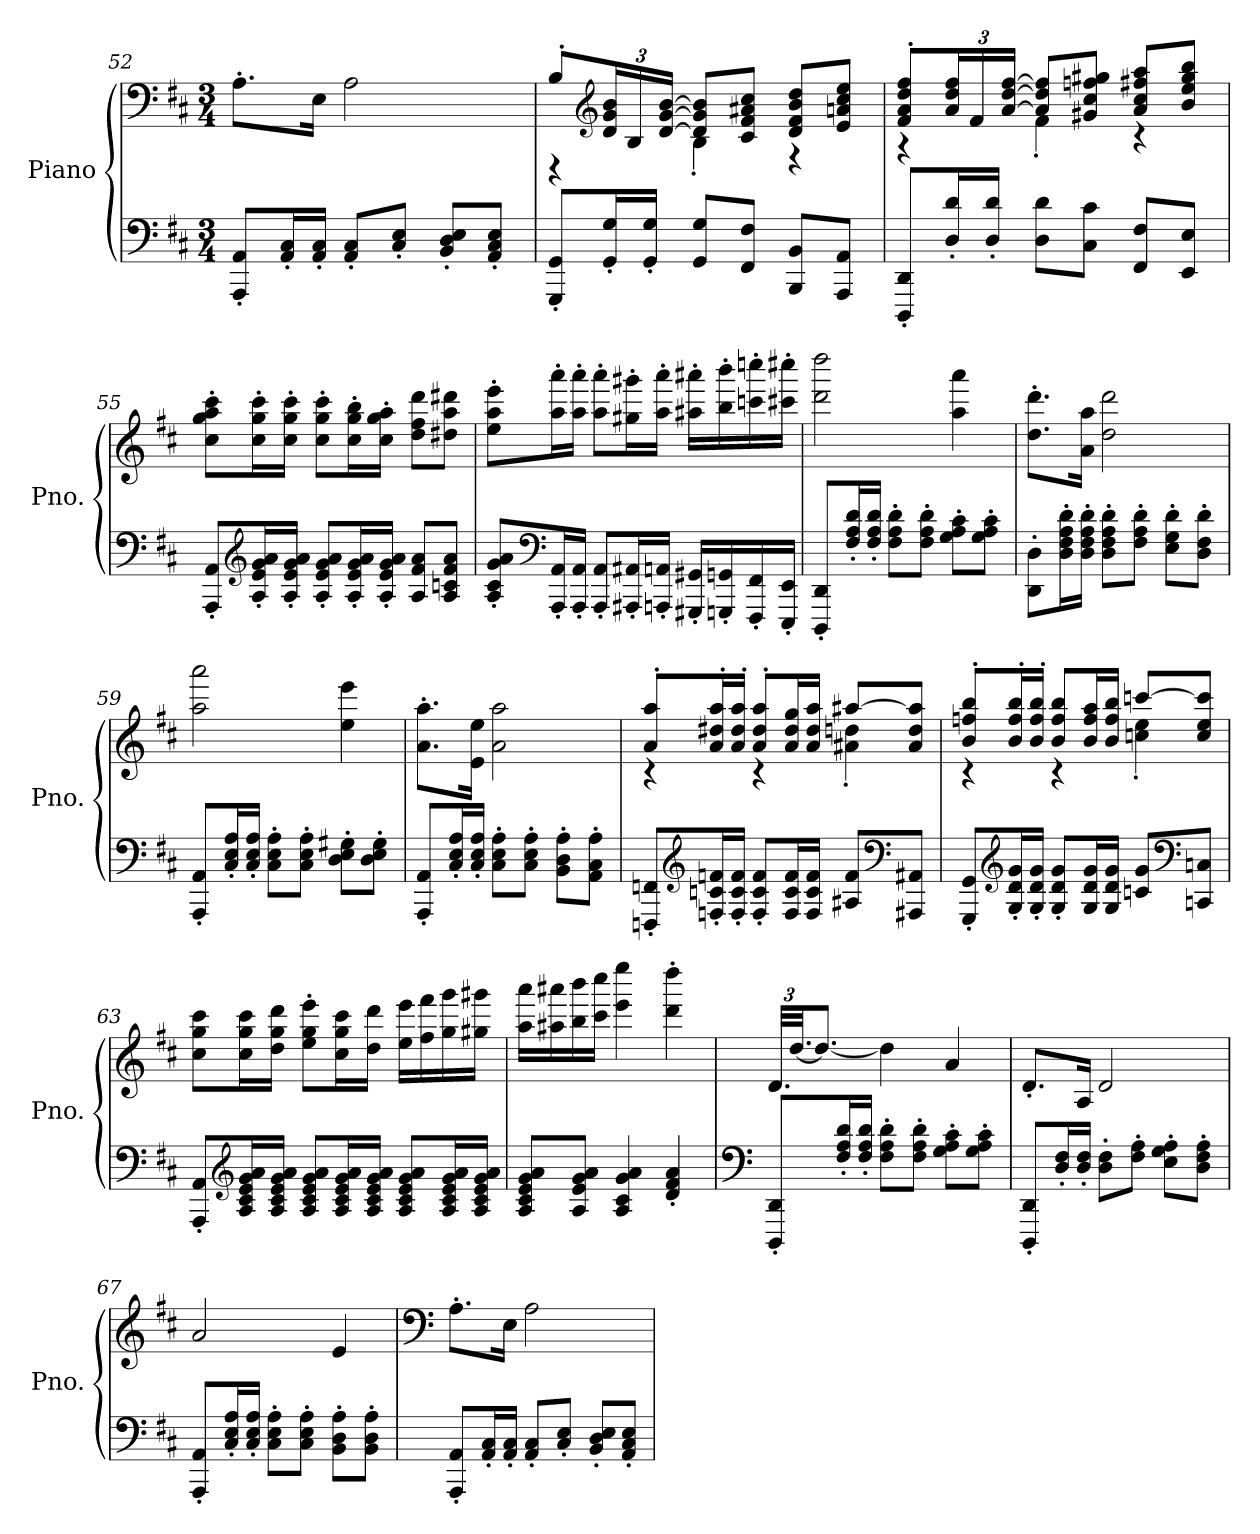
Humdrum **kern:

**kern	**kern
*part1	*part1
*staff2	*staff1
*I"Piano	*
*I'Pno.	*
*clefF4	*clefF4
*k[f#c#]	*k[f#c#]
*M3/4	*M3/4
=52	=52
8AAA/' 8AA/'L	8.A'\L
16AA/' 16C#/'L	.
16AA/' 16C#/'JJ	16E\Jk
8AA/' 8C#/'L	2A\
8C#/' 8E/'J	.
8BB/' 8D/' 8E/'L	.
8AA/' 8C#/' 8E/'J	.
=53	=53
*	*^
8GGG/' 8GG/'L	8B'/L	4r
*	*clefG2	*
*	*Xbrackettup	*
16GG/' 16G/'L	24d/ 24g/ 24b/L	.
.	24B/	.
16GG/' 16G/'JJ	.	.
.	[24d/ [24g/ [24b/JJ	.
8GG/ 8G/L	8d/] 8g/] 8b/]L	4B'\
8FF#/ 8F#/J	8c#/ 8f#/ 8a#X/ 8cc#/J	.
8BBB/ 8BB/L	8d/ 8f#/ 8b/ 8dd/L	4r
8AAA/ 8AA/J	8e/ 8an/ 8cc#/ 8ee/J	.
=54	=54	=54
8DDD/' 8DD/'L	8f#/' 8a/' 8dd/' 8ff#/'L	4r
16D/' 16d/'L	24a/ 24dd/ 24ff#/L	.
.	24f#/	.
16D/' 16d/'JJ	.	.
.	[24a/ [24dd/ [24ff#/JJ	.
8D\ 8d\L	8a/] 8dd/] 8ff#/]L	4f#'\
8C#\ 8c#\J	8g#X/ 8cc#/ 8ffn/ 8gg#X/J	.
8FF#/ 8F#/L	8a/ 8cc#/ 8ff#X/ 8aa/L	4r
8EE/ 8E/J	8b/ 8ee/ 8gg#/ 8bb/J	.
*	*v	*v
!!LO:LB:g=z
=55	=55
8AAA/' 8AA/'L	8cc#\' 8gg\' 8aa\' 8ccc#\'L
*clefG2	*
16A/' 16e/' 16g/' 16a/'L	16cc#\' 16gg\' 16ccc#\'L
16A/' 16e/' 16g/' 16a/'JJ	16cc#\' 16gg\' 16ccc#\'JJ
8A/' 8e/' 8g/' 8a/'L	8cc#\' 8gg\' 8ccc#\'L
16A/' 16e/' 16g/' 16a/'L	16cc#\' 16gg\' 16bb\'L
16A/' 16e/' 16g/' 16a/'JJ	16cc#\' 16gg\' 16aa\'JJ
8A/ 8f#/ 8a/L	8dd\ 8ff#\ 8ddd\L
8A/ 8cn/ 8f#/ 8a/J	8dd#X\ 8aa\ 8ddd#X\J
=56	=56
8A/' 8c#/' 8g/' 8a/'L	8ee\' 8aa\' 8eee\'L
*clefF4	*
16AAA/' 16AA/'L	16aa\' 16aaa\'L
16AAA/' 16AA/'JJ	16aa\' 16aaa\'JJ
8AAA/' 8AA/'L	8aa\' 8aaa\'L
16AAA#X/' 16AA#X/'L	16gg#X\' 16ggg#X\'L
16AAAn/' 16AAn/'JJ	16aa\' 16aaa\'JJ
16GGG#X/' 16GG#X/'LL	16aa#X\' 16aaa#X\'LL
16GGGn/' 16GGn/'	16bb\' 16bbb\'
16FFF#/' 16FF#/'	16cccn\' 16ccccn\'
16EEE/' 16EE/'JJ	16ccc#X\' 16cccc#X\'JJ
!!LO:LB:g=z
=57	=57
8DDD/' 8DD/'L	2ddd\ 2dddd\
16F#/' 16A/' 16d/'L	.
16F#/' 16A/' 16d/'JJ	.
8F#\' 8A\' 8d\'L	.
8F#\' 8A\' 8d\'J	.
8G\' 8A\' 8c#\'L	4aa\ 4aaa\
8G\' 8A\' 8c#\'J	.
=58	=58
8DD\' 8D\'L	8.dd\' 8.ddd\'L
16D\' 16F#\' 16A\' 16d\'L	.
16D\' 16F#\' 16A\' 16d\'JJ	16a\ 16aa\Jk
8D\' 8F#\' 8A\' 8d\'L	2dd\ 2ddd\
8F#\' 8A\' 8d\'J	.
8E\' 8G\' 8d\'L	.
8D\' 8F#\' 8d\'J	.
=59	=59
8AAA/' 8AA/'L	2aa\ 2aaa\
16C#/' 16E/' 16A/'L	.
16C#/' 16E/' 16A/'JJ	.
8C#\' 8E\' 8A\'L	.
8C#\' 8E\' 8A\'J	.
8D\' 8E\' 8G#X\'L	4ee\ 4eee\
8D\' 8E\' 8G#\'J	.
=60	=60
8AAA/' 8AA/'L	8.a\' 8.aa\'L
16C#/' 16E/' 16A/'L	.
16C#/' 16E/' 16A/'JJ	16e\ 16ee\Jk
8C#\' 8E\' 8A\'L	2a\ 2aa\
8C#\' 8E\' 8A\'J	.
8BB\' 8D\' 8A\'L	.
8AA\' 8C#\' 8A\'J	.
!!LO:LB:g=z
=61	=61
*	*^
8FFFn/' 8FFn/'L	8a/' 8aa/'L	4r
*clefG2	*	*
16Fn/' 16cn/' 16fn/'L	16a/' 16dd#X/' 16aa/'L	.
16F/' 16c/' 16f/'JJ	16a/' 16dd#/' 16aa/'JJ	.
8F/' 8c/' 8f/'L	8a/' 8dd#/' 8aa/'L	4r
16F/ 16c/ 16f/L	16a/ 16dd#/ 16gg/L	.
16F/ 16c/ 16f/JJ	16a/ 16dd#/ 16aa/JJ	.
8A#X/ 8f/L	[8aa#X/L	4a#X\' 4ddn\'
*clefF4	*	*
8AAA#X/ 8AA#X/J	8a#/ 8dd/ 8aa#/]J	.
=62	=62	=62
8GGG/' 8GG/'L	8b/' 8ffn/' 8bb/'L	4r
*clefG2	*	*
16G/' 16d/' 16g/'L	16b/' 16ff/' 16bb/'L	.
16G/' 16d/' 16g/'JJ	16b/' 16ff/' 16bb/'JJ	.
8G/' 8d/' 8g/'L	8b/ 8ff/ 8bb/L	4r
16G/ 16d/ 16g/L	16b/ 16ff/ 16aa/L	.
16G/ 16d/ 16g/JJ	16b/ 16ff/ 16bb/JJ	.
8cn/ 8g/L	[8cccn/L	4ccn\' 4ee\'
*clefF4	*	*
8CCn/ 8Cn/J	8cc/ 8ee/ 8ccc/]J	.
*	*v	*v
!!LO:PB:g=z
=63	=63
8AAA/' 8AA/'L	8cc#\ 8gg\ 8ccc#\L
*clefG2	*
16A/ 16c#/ 16e/ 16g/ 16a/L	16cc#\ 16gg\ 16ccc#\L
16A/ 16c#/ 16e/ 16g/ 16a/JJ	16dd\ 16gg\ 16ddd\JJ
8A/ 8c#/ 8e/ 8g/ 8a/L	8ee\' 8gg\' 8eee\'L
16A/ 16c#/ 16e/ 16g/ 16a/L	16cc#\ 16gg\ 16ccc#\L
16A/ 16c#/ 16e/ 16g/ 16a/JJ	16dd\ 16ddd\JJ
8A/ 8c#/ 8e/ 8g/ 8a/L	16ee\ 16eee\LL
.	16ff#\ 16fff#\
16A/ 16c#/ 16e/ 16g/ 16a/L	16gg\ 16ggg\
16A/ 16c#/ 16e/ 16g/ 16a/JJ	16gg#X\ 16ggg#X\JJ
=64	=64
8A/ 8c#/ 8e/ 8g/ 8a/L	16aa\ 16aaa\LL
.	16aa#X\ 16aaa#X\
8A/ 8e/ 8g/ 8a/J	16bb\ 16bbb\
.	16ccc#\ 16cccc#\JJ
4A/ 4c#/ 4g/ 4a/	4eee\ 4eeee\
4d/' 4f#/' 4a/'	4ddd\' 4dddd\'
=65	=65
*clefF4	*
8DDD/' 8DD/'L	48.d/LLL
.	[48.dd/JJ
.	8.dd/J_
16F#/' 16A/' 16d/'L	.
16F#/' 16A/' 16d/'JJ	.
8F#\' 8A\' 8d\'L	4dd\]
8F#\' 8A\' 8d\'J	.
8G\' 8A\' 8c#\'L	4a/
8G\' 8A\' 8c#\'J	.
!!LO:LB:g=z
=66	=66
8DDD/' 8DD/'L	8.d'/L
16D/' 16F#/'L	.
16D/' 16F#/'JJ	16A/Jk
8D\' 8F#\'L	2d/
8F#\' 8A\'J	.
8E\' 8G\' 8A\'L	.
8D\' 8F#\' 8A\'J	.
=67	=67
8AAA/' 8AA/'L	2a/
16C#/' 16E/' 16A/'L	.
16C#/' 16E/' 16A/'JJ	.
8C#\' 8E\' 8A\'L	.
8C#\' 8E\' 8A\'J	.
8BB\' 8D\' 8A\'L	4e/
8BB\' 8D\' 8A\'J	.
=68	=68
*	*clefF4
8AAA/' 8AA/'L	8.A'\L
16AA/' 16C#/'L	.
16AA/' 16C#/'JJ	16E\Jk
8AA/' 8C#/'L	2A\
8C#/' 8E/'J	.
8BB/' 8D/' 8E/'L	.
8AA/' 8C#/' 8E/'J	.
=	=
*-	*-
